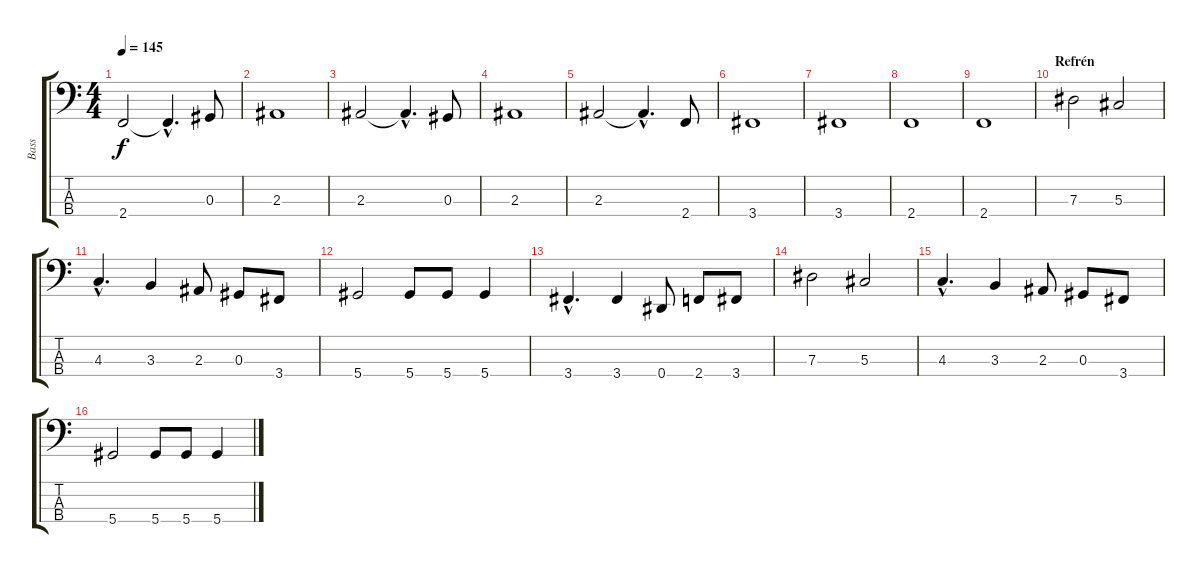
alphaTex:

\track ("Bass" "Bass") {instrument electricbasspick}
\staff {score tabs}
\tuning (Gb2 Db2 Ab1 Eb1) {hide}
\ts (4 4)
\tempo 145
\clef f4
\ks c
2.4.2{dy f} 2.4{hac t}.4{d} 0.3.8 |
2.3.1 |
2.3.2 2.3{hac t}.4{d} 0.3.8 |
2.3.1 |
2.3.2 2.3{hac t}.4{d} 2.4.8 |
3.4.1 |
3.4.1 |
2.4.1 |
2.4.1 |
\section ("" "Refrén")
7.3.2 5.3.2 |
4.3{hac}.4{d} 3.3.4 2.3.8 0.3.8 3.4.8 |
5.4.2 5.4.8 5.4.8 5.4.4 |
3.4{hac}.4{d} 3.4.4 0.4.8 2.4.8 3.4.8 |
7.3.2 5.3.2 |
4.3{hac}.4{d} 3.3.4 2.3.8 0.3.8 3.4.8 |
5.4.2 5.4.8 5.4.8 5.4.4
